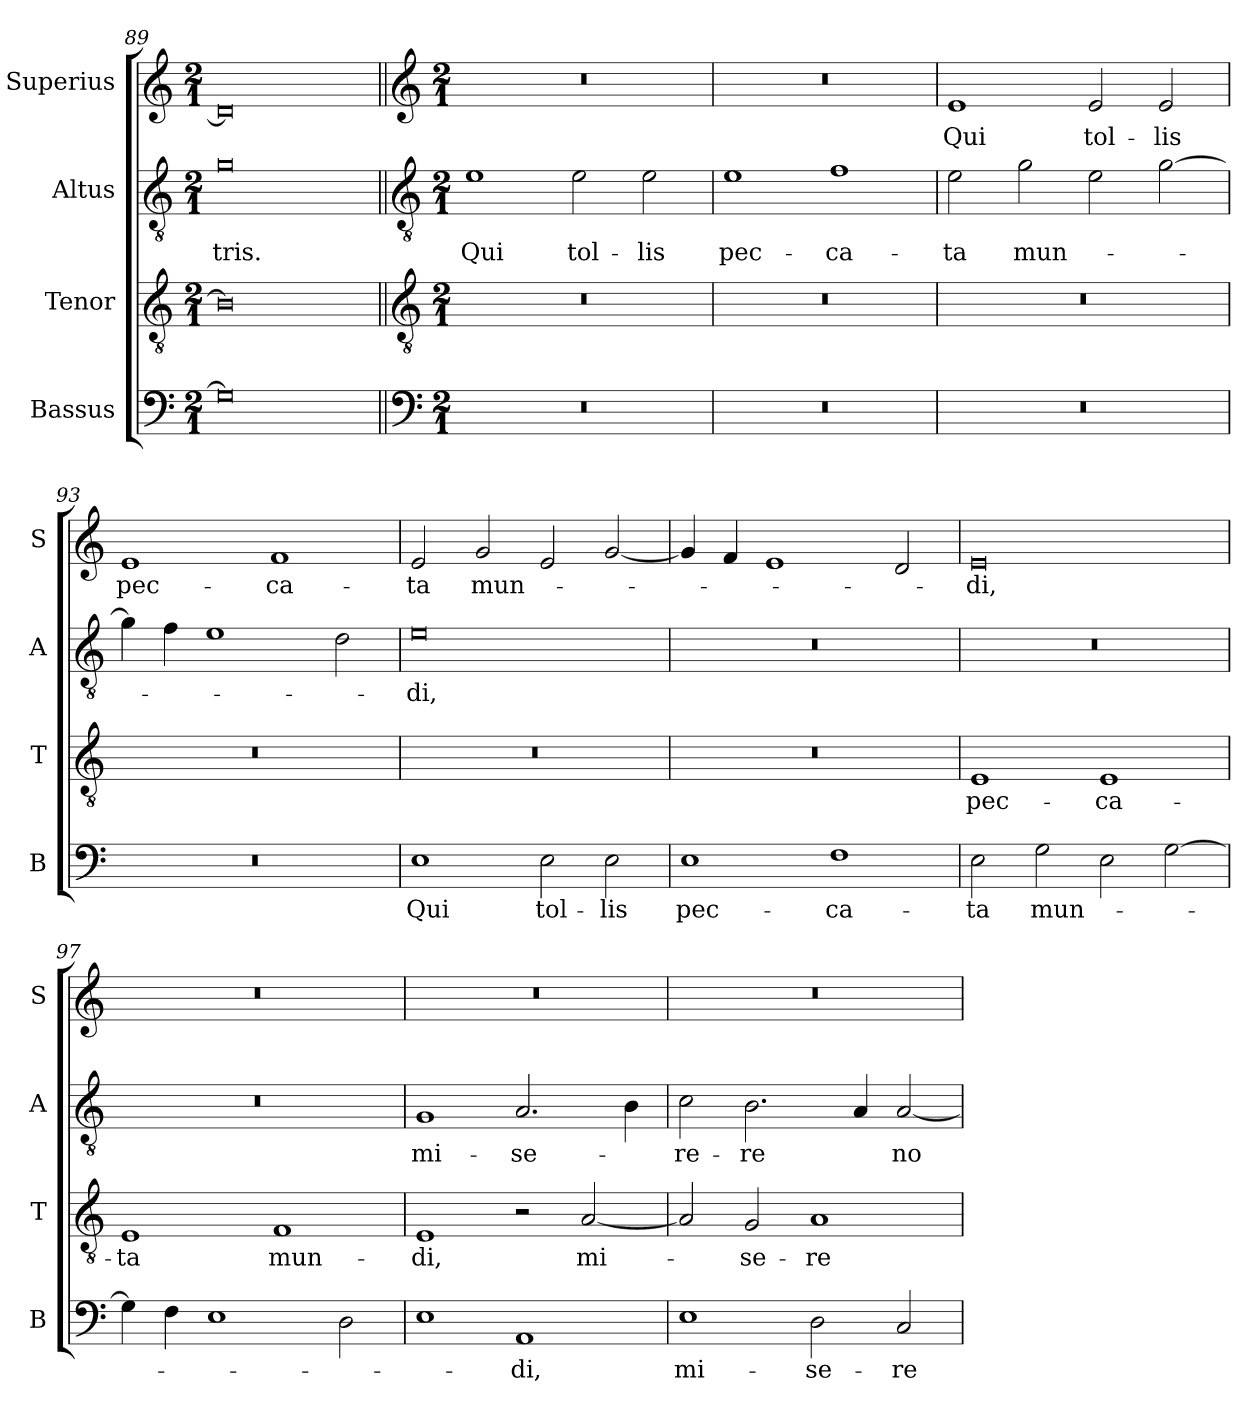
**kern	**text	**kern	**text	**kern	**text	**kern	**text
*part4	*part4	*part3	*part3	*part2	*part2	*part1	*part1
*staff4	*staff4	*staff3	*staff3	*staff2	*staff2	*staff1	*staff1
*I"Bassus	*	*I"Tenor	*	*I"Altus	*	*I"Superius	*
*I'B	*	*I'T	*	*I'A	*	*I'S	*
*clefF4	*	*clefGv2	*	*clefGv2	*	*clefG2	*
*k[]	*	*k[]	*	*k[]	*	*k[]	*
*M2/1	*	*M2/1	*	*M2/1	*	*M2/1	*
=89	=89	=89	=89	=89	=89	=89	=89
0G]	.	0B]	.	0g	-tris.	0d]	.
!!LO:LB:g=z
=90||	=90||	=90||	=90||	=90||	=90||	=90||	=90||
*clefF4	*	*clefGv2	*	*clefGv2	*	*clefG2	*
*k[]	*	*k[]	*	*k[]	*	*k[]	*
*M2/1	*	*M2/1	*	*M2/1	*	*M2/1	*
0r	.	0r	.	1e	Qui	0r	.
.	.	.	.	2e\	tol-	.	.
.	.	.	.	2e\	-lis	.	.
=91	=91	=91	=91	=91	=91	=91	=91
0r	.	0r	.	1e	pec-	0r	.
.	.	.	.	1f	-ca-	.	.
=92	=92	=92	=92	=92	=92	=92	=92
0r	.	0r	.	2e\	-ta	1e	Qui
.	.	.	.	2g\	mun-	.	.
.	.	.	.	2e\	.	2e/	tol-
.	.	.	.	[2g\	.	2e/	-lis
=93	=93	=93	=93	=93	=93	=93	=93
0r	.	0r	.	4g\]	.	1e	pec-
.	.	.	.	4f\	.	.	.
.	.	.	.	1e	.	.	.
.	.	.	.	.	.	1f	-ca-
.	.	.	.	2d\	.	.	.
=94	=94	=94	=94	=94	=94	=94	=94
1E	Qui	0r	.	0e	-di,	2e/	-ta
.	.	.	.	.	.	2g/	mun-
2E\	tol-	.	.	.	.	2e/	.
2E\	-lis	.	.	.	.	[2g/	.
=95	=95	=95	=95	=95	=95	=95	=95
1E	pec-	0r	.	0r	.	4g/]	.
.	.	.	.	.	.	4f/	.
.	.	.	.	.	.	1e	.
1F	-ca-	.	.	.	.	.	.
.	.	.	.	.	.	2d/	.
=96	=96	=96	=96	=96	=96	=96	=96
2E\	-ta	1E	pec-	0r	.	0e	-di,
2G\	mun-	.	.	.	.	.	.
2E\	.	1E	-ca-	.	.	.	.
[2G\	.	.	.	.	.	.	.
=97	=97	=97	=97	=97	=97	=97	=97
4G\]	.	1E	-ta	0r	.	0r	.
4F\	.	.	.	.	.	.	.
1E	.	.	.	.	.	.	.
.	.	1F	mun-	.	.	.	.
2D\	.	.	.	.	.	.	.
=98	=98	=98	=98	=98	=98	=98	=98
1E	.	1E	-di,	1G	mi-	0r	.
1AA	-di,	2r	.	2.A/	-se-	.	.
.	.	[2A/	mi-	.	.	.	.
.	.	.	.	4B\	.	.	.
=99	=99	=99	=99	=99	=99	=99	=99
1E	mi-	2A/]	.	2c\	-re-	0r	.
.	.	2G/	-se-	2.B\	-re	.	.
2D\	-se-	1A	-re-	.	.	.	.
.	.	.	.	4A/	.	.	.
2C/	-re-	.	.	[2A/	no-	.	.
=	=	=	=	=	=	=	=
*-	*-	*-	*-	*-	*-	*-	*-
